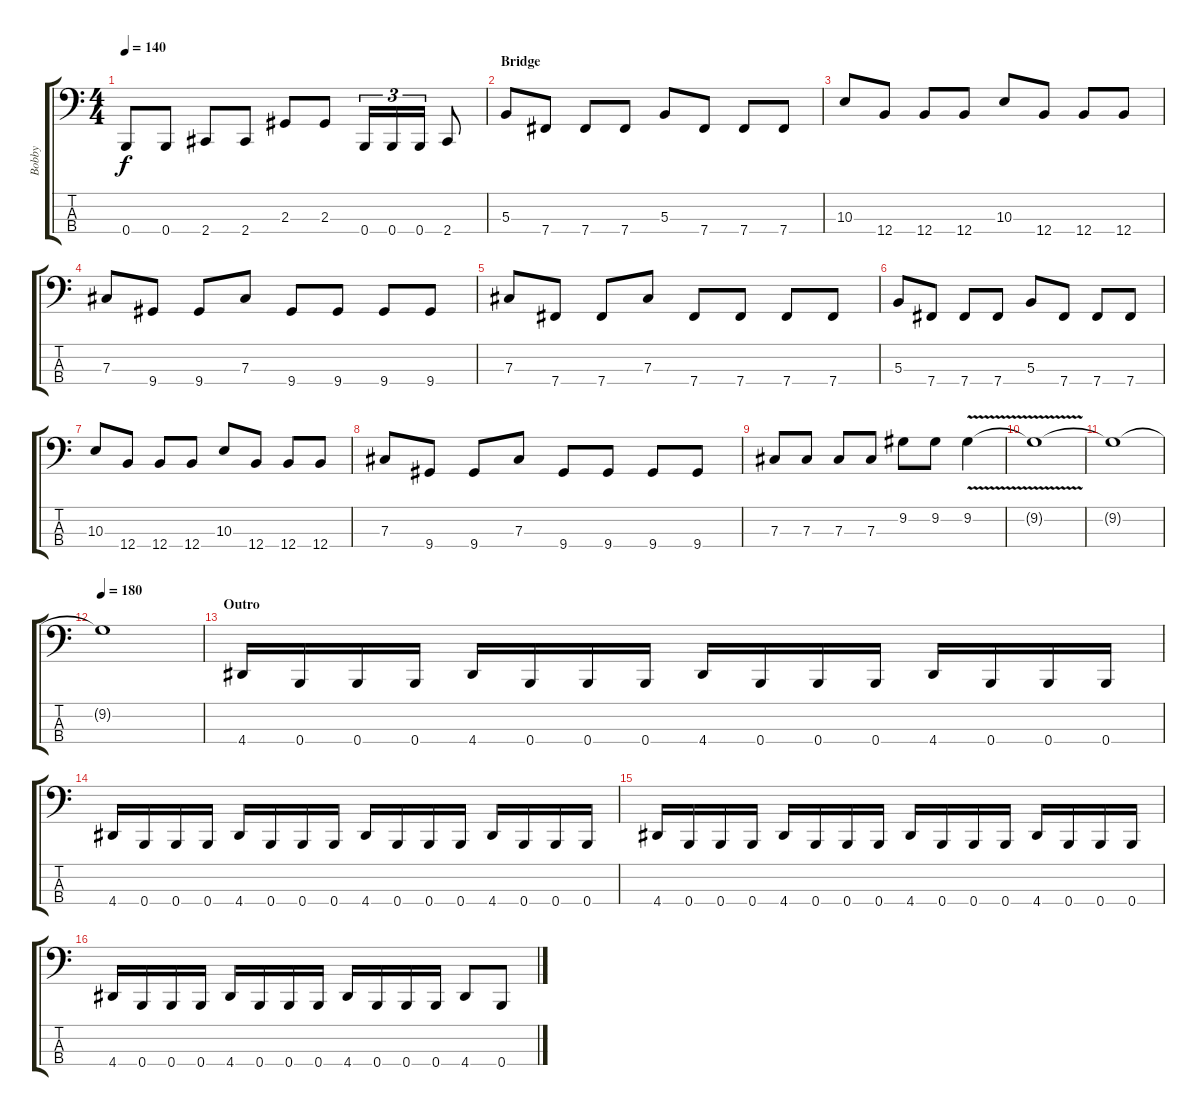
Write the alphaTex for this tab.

\track ("Bobby" "Bobby") {instrument electricbasspick}
\staff {score tabs}
\tuning (E2 B1 Gb1 B0) {hide}
\ts (4 4)
\tempo 140
\clef f4
\ks c
0.4.8{dy f} 0.4.8 2.4.8 2.4.8 2.3.8 2.3.8 0.4.16{tu (3 2)} 0.4.16{tu (3 2)} 0.4.16{tu (3 2)} 2.4.8 |
\section ("" "Bridge")
5.3.8 7.4.8 7.4.8 7.4.8 5.3.8 7.4.8 7.4.8 7.4.8 |
10.3.8 12.4.8 12.4.8 12.4.8 10.3.8 12.4.8 12.4.8 12.4.8 |
7.3.8 9.4.8 9.4.8 7.3.8 9.4.8 9.4.8 9.4.8 9.4.8 |
7.3.8 7.4.8 7.4.8 7.3.8 7.4.8 7.4.8 7.4.8 7.4.8 |
5.3.8 7.4.8 7.4.8 7.4.8 5.3.8 7.4.8 7.4.8 7.4.8 |
10.3.8 12.4.8 12.4.8 12.4.8 10.3.8 12.4.8 12.4.8 12.4.8 |
7.3.8 9.4.8 9.4.8 7.3.8 9.4.8 9.4.8 9.4.8 9.4.8 |
7.3.8 7.3.8 7.3.8 7.3.8 9.2.8 9.2.8 9.2{v}.4 |
9.2{t}.1 |
9.2{t}.1 |
\tempo 180
9.2{t}.1 |
\section ("" "Outro")
4.4.16 0.4.16 0.4.16 0.4.16 4.4.16 0.4.16 0.4.16 0.4.16 4.4.16 0.4.16 0.4.16 0.4.16 4.4.16 0.4.16 0.4.16 0.4.16 |
4.4.16 0.4.16 0.4.16 0.4.16 4.4.16 0.4.16 0.4.16 0.4.16 4.4.16 0.4.16 0.4.16 0.4.16 4.4.16 0.4.16 0.4.16 0.4.16 |
4.4.16 0.4.16 0.4.16 0.4.16 4.4.16 0.4.16 0.4.16 0.4.16 4.4.16 0.4.16 0.4.16 0.4.16 4.4.16 0.4.16 0.4.16 0.4.16 |
4.4.16 0.4.16 0.4.16 0.4.16 4.4.16 0.4.16 0.4.16 0.4.16 4.4.16 0.4.16 0.4.16 0.4.16 4.4.8 0.4.8
